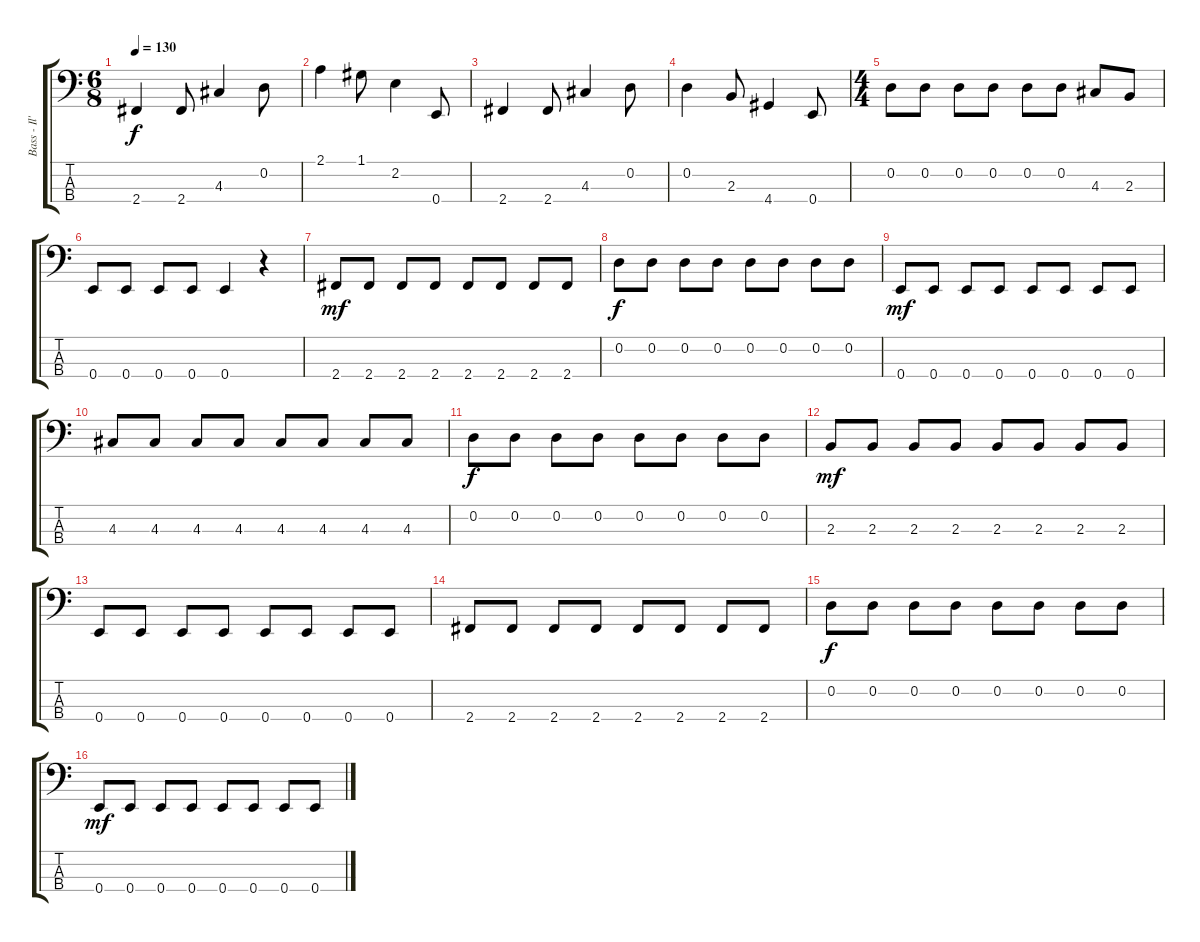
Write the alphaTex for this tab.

\track ("Bass - Il'ya Knyazev" "Bass - Il'") {instrument electricbassfinger}
\staff {score tabs}
\tuning (G2 D2 A1 E1) {hide}
\ts (6 8)
\tempo 130
\clef f4
\ks c
2.4.4{dy f} 2.4.8 4.3.4 0.2.8 |
2.1.4 1.1.8 2.2.4 0.4.8 |
2.4.4 2.4.8 4.3.4 0.2.8 |
0.2.4 2.3.8 4.4.4 0.4.8 |
\ts (4 4)
0.2.8 0.2.8 0.2.8 0.2.8 0.2.8 0.2.8 4.3.8 2.3.8 |
0.4.8 0.4.8 0.4.8 0.4.8 0.4.4 r.4 |
2.4.8{dy mf} 2.4.8 2.4.8 2.4.8 2.4.8 2.4.8 2.4.8 2.4.8 |
0.2.8{dy f} 0.2.8 0.2.8 0.2.8 0.2.8 0.2.8 0.2.8 0.2.8 |
0.4.8{dy mf} 0.4.8 0.4.8 0.4.8 0.4.8 0.4.8 0.4.8 0.4.8 |
4.3.8 4.3.8 4.3.8 4.3.8 4.3.8 4.3.8 4.3.8 4.3.8 |
0.2.8{dy f} 0.2.8 0.2.8 0.2.8 0.2.8 0.2.8 0.2.8 0.2.8 |
2.3.8{dy mf} 2.3.8 2.3.8 2.3.8 2.3.8 2.3.8 2.3.8 2.3.8 |
0.4.8 0.4.8 0.4.8 0.4.8 0.4.8 0.4.8 0.4.8 0.4.8 |
2.4.8 2.4.8 2.4.8 2.4.8 2.4.8 2.4.8 2.4.8 2.4.8 |
0.2.8{dy f} 0.2.8 0.2.8 0.2.8 0.2.8 0.2.8 0.2.8 0.2.8 |
0.4.8{dy mf} 0.4.8 0.4.8 0.4.8 0.4.8 0.4.8 0.4.8 0.4.8
